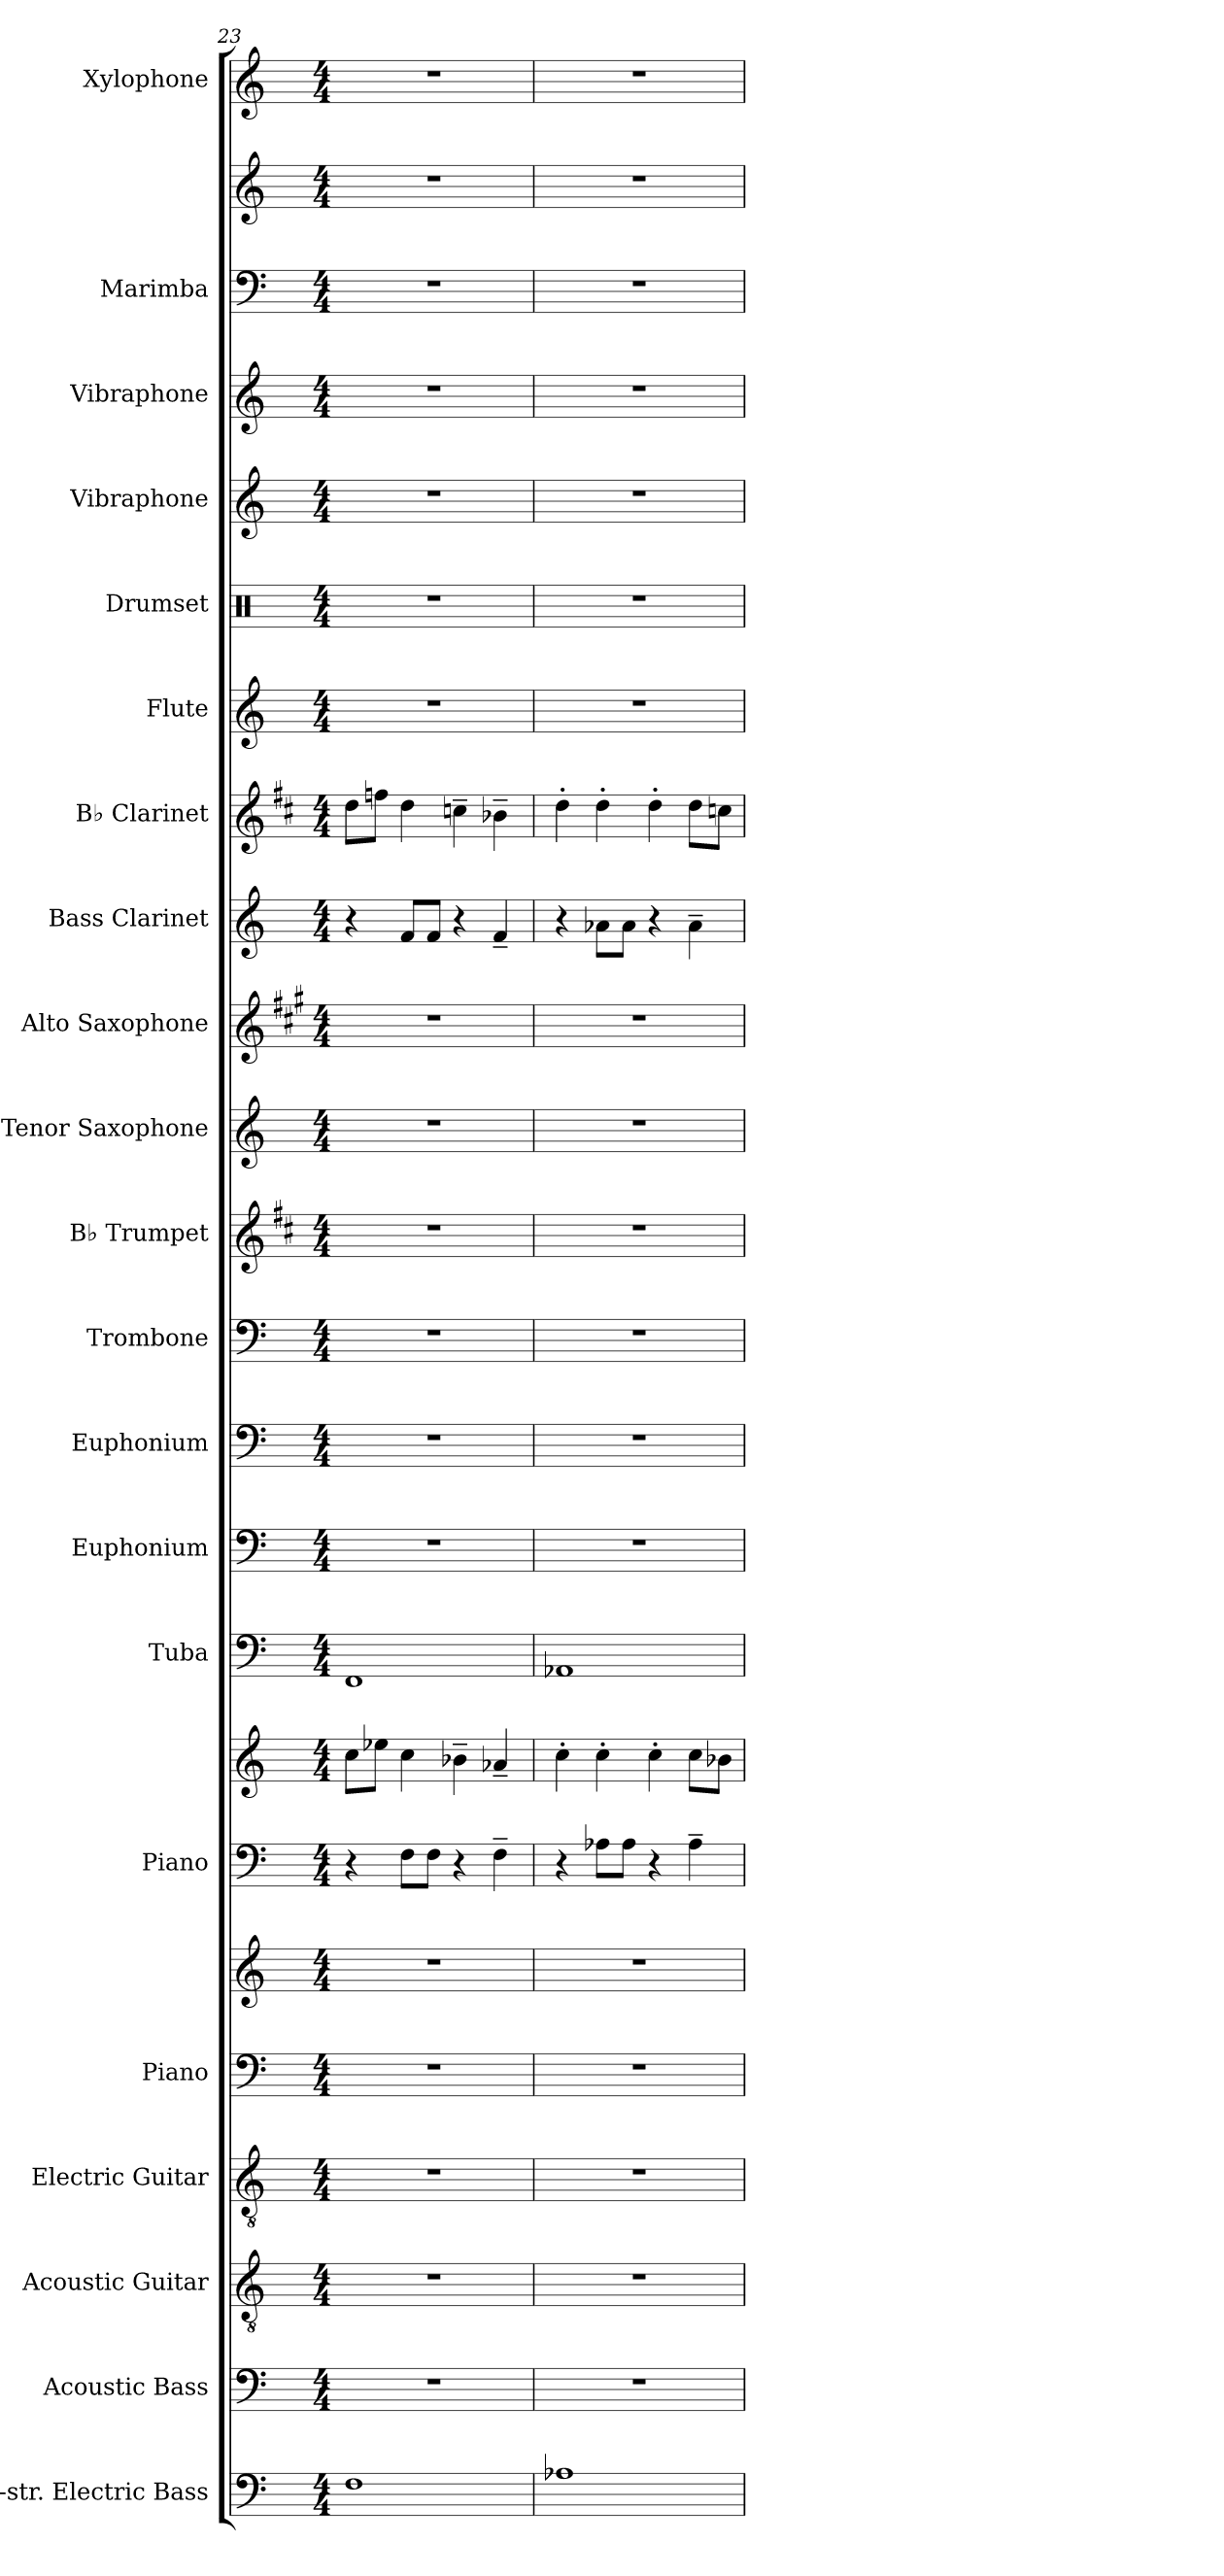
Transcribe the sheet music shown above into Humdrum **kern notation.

**kern	**kern	**kern	**kern	**kern	**kern	**kern	**kern	**kern	**kern	**kern	**kern	**kern	**kern	**kern	**kern	**kern	**kern	**kern	**kern	**kern	**kern	**kern	**kern
*part21	*part20	*part19	*part18	*part17	*part17	*part16	*part16	*part15	*part14	*part13	*part12	*part11	*part10	*part9	*part8	*part7	*part6	*part5	*part4	*part3	*part2	*part2	*part1
*staff24	*staff23	*staff22	*staff21	*staff20	*staff19	*staff18	*staff17	*staff16	*staff15	*staff14	*staff13	*staff12	*staff11	*staff10	*staff9	*staff8	*staff7	*staff6	*staff5	*staff4	*staff3	*staff2	*staff1
*I"5-str. Electric Bass	*I"Acoustic Bass	*I"Acoustic Guitar	*I"Electric Guitar	*I"Piano	*	*I"Piano	*	*I"Tuba	*I"Euphonium	*I"Euphonium	*I"Trombone	*I"B♭ Trumpet	*I"Tenor Saxophone	*I"Alto Saxophone	*I"Bass Clarinet	*I"B♭ Clarinet	*I"Flute	*I"Drumset	*I"Vibraphone	*I"Vibraphone	*I"Marimba	*	*I"Xylophone
*I'El. B.	*I'Bass	*I'Guit.	*I'El. Guit.	*I'Pno.	*	*I'Pno.	*	*I'Tba.	*I'Euph.	*I'Euph.	*I'Tbn.	*I'B♭ Tpt.	*I'T. Sax.	*I'A. Sax.	*I'B. Cl.	*I'B♭ Cl.	*I'Fl.	*I'Drs.	*I'Vib.	*I'Vib.	*I'Mrm.	*	*I'Xyl.
*clefF4	*clefF4	*clefGv2	*clefGv2	*clefF4	*clefG2	*clefF4	*clefG2	*clefF4	*clefF4	*clefF4	*clefF4	*clefG2	*clefG2	*clefG2	*clefG2	*clefG2	*clefG2	*clefX	*clefG2	*clefG2	*clefF4	*clefG2	*clefG2
*ITrd7c12	*ITrd7c12	*	*	*	*	*	*	*	*	*	*	*ITrd1c2	*ITrd8c14	*ITrd5c9	*ITrd8c14	*ITrd1c2	*	*	*	*	*	*	*ITrd-7c-12
*k[]	*k[]	*k[]	*k[]	*k[]	*k[]	*k[]	*k[]	*k[]	*k[]	*k[]	*k[]	*k[]	*k[]	*k[]	*k[]	*k[]	*k[]	*k[]	*k[]	*k[]	*k[]	*k[]	*k[]
*M4/4	*M4/4	*M4/4	*M4/4	*M4/4	*M4/4	*M4/4	*M4/4	*M4/4	*M4/4	*M4/4	*M4/4	*M4/4	*M4/4	*M4/4	*M4/4	*M4/4	*M4/4	*M4/4	*M4/4	*M4/4	*M4/4	*M4/4	*M4/4
=23	=23	=23	=23	=23	=23	=23	=23	=23	=23	=23	=23	=23	=23	=23	=23	=23	=23	=23	=23	=23	=23	=23	=23
1FF	1r	1r	1r	1r	1r	4r	8cc\L	1FF	1r	1r	1r	1r	1r	1r	4r	8cc\L	1r	1r	1r	1r	1r	1r	1r
.	.	.	.	.	.	.	8ee-X\J	.	.	.	.	.	.	.	.	8ee-X\J	.	.	.	.	.	.	.
.	.	.	.	.	.	8F\L	4cc\	.	.	.	.	.	.	.	8F/L	4cc\	.	.	.	.	.	.	.
.	.	.	.	.	.	8F\J	.	.	.	.	.	.	.	.	8F/J	.	.	.	.	.	.	.	.
.	.	.	.	.	.	4r	4b-X~\	.	.	.	.	.	.	.	4r	4b-X~\	.	.	.	.	.	.	.
.	.	.	.	.	.	4F~\	4a-X~/	.	.	.	.	.	.	.	4F~/	4a-X~\	.	.	.	.	.	.	.
=24	=24	=24	=24	=24	=24	=24	=24	=24	=24	=24	=24	=24	=24	=24	=24	=24	=24	=24	=24	=24	=24	=24	=24
1AA-X	1r	1r	1r	1r	1r	4r	4cc'\	1AA-X	1r	1r	1r	1r	1r	1r	4r	4cc'\	1r	1r	1r	1r	1r	1r	1r
.	.	.	.	.	.	8A-X\L	4cc'\	.	.	.	.	.	.	.	8A-X\L	4cc'\	.	.	.	.	.	.	.
.	.	.	.	.	.	8A-\J	.	.	.	.	.	.	.	.	8A-\J	.	.	.	.	.	.	.	.
.	.	.	.	.	.	4r	4cc'\	.	.	.	.	.	.	.	4r	4cc'\	.	.	.	.	.	.	.
.	.	.	.	.	.	4A-~\	8cc\L	.	.	.	.	.	.	.	4A-~\	8cc\L	.	.	.	.	.	.	.
.	.	.	.	.	.	.	8b-X\J	.	.	.	.	.	.	.	.	8b-X\J	.	.	.	.	.	.	.
=	=	=	=	=	=	=	=	=	=	=	=	=	=	=	=	=	=	=	=	=	=	=	=
*-	*-	*-	*-	*-	*-	*-	*-	*-	*-	*-	*-	*-	*-	*-	*-	*-	*-	*-	*-	*-	*-	*-	*-
